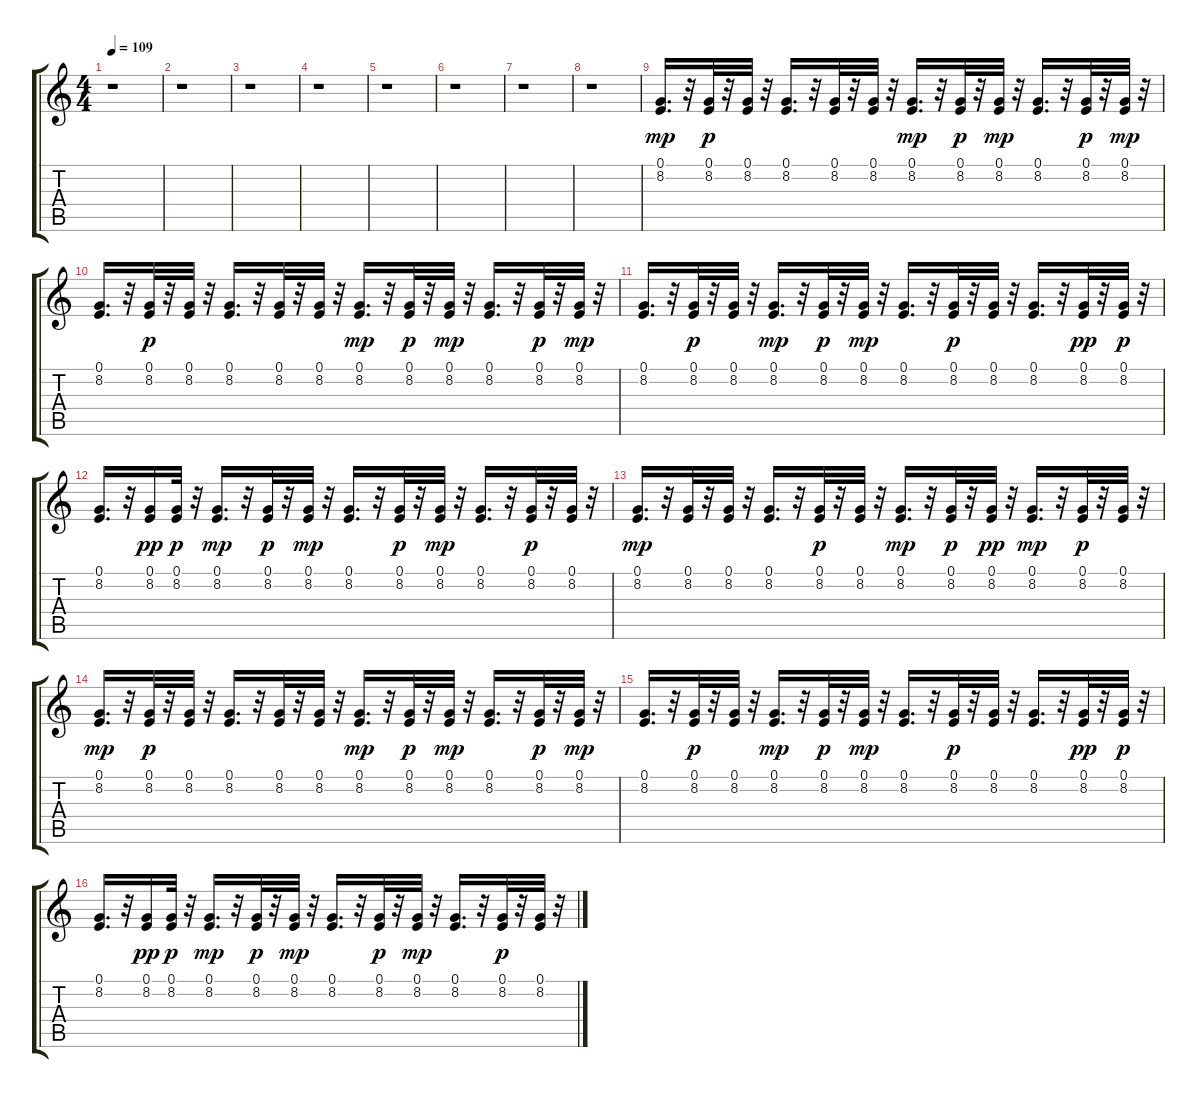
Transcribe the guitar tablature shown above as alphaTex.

\track "" {instrument fiddle}
\staff {score tabs}
\tuning (E4 B3 G3 D3 A2 E2) {hide}
\ts (4 4)
\tempo 109
\clef g2
\ks c
r.1{dy p} |
r.1 |
r.1 |
r.1 |
r.1 |
r.1 |
r.1 |
r.1 |
(0.1 8.2).16{d dy mp} r.32 (0.1 8.2).32{dy p} r.32 (0.1 8.2).32 r.32 (0.1 8.2).16{d} r.32 (0.1 8.2).32 r.32 (0.1 8.2).32 r.32 (0.1 8.2).16{d dy mp} r.32 (0.1 8.2).32{dy p} r.32 (0.1 8.2).32{dy mp} r.32 (0.1 8.2).16{d} r.32 (0.1 8.2).32{dy p} r.32 (0.1 8.2).32{dy mp} r.32 |
(0.1 8.2).16{d} r.32 (0.1 8.2).32{dy p} r.32 (0.1 8.2).32 r.32 (0.1 8.2).16{d} r.32 (0.1 8.2).32 r.32 (0.1 8.2).32 r.32 (0.1 8.2).16{d dy mp} r.32 (0.1 8.2).32{dy p} r.32 (0.1 8.2).32{dy mp} r.32 (0.1 8.2).16{d} r.32 (0.1 8.2).32{dy p} r.32 (0.1 8.2).32{dy mp} r.32 |
(0.1 8.2).16{d} r.32 (0.1 8.2).32{dy p} r.32 (0.1 8.2).32 r.32 (0.1 8.2).16{d dy mp} r.32 (0.1 8.2).32{dy p} r.32 (0.1 8.2).32{dy mp} r.32 (0.1 8.2).16{d} r.32 (0.1 8.2).32{dy p} r.32 (0.1 8.2).32 r.32 (0.1 8.2).16{d} r.32 (0.1 8.2).32{dy pp} r.32 (0.1 8.2).32{dy p} r.32 |
(0.1 8.2).16{d} r.32 (0.1 8.2).16{dy pp} (0.1 8.2).32{dy p} r.32 (0.1 8.2).16{d dy mp} r.32 (0.1 8.2).32{dy p} r.32 (0.1 8.2).32{dy mp} r.32 (0.1 8.2).16{d} r.32 (0.1 8.2).32{dy p} r.32 (0.1 8.2).32{dy mp} r.32 (0.1 8.2).16{d} r.32 (0.1 8.2).32{dy p} r.32 (0.1 8.2).32 r.32 |
(0.1 8.2).16{d dy mp} r.32 (0.1 8.2).32 r.32 (0.1 8.2).32 r.32 (0.1 8.2).16{d} r.32 (0.1 8.2).32{dy p} r.32 (0.1 8.2).32 r.32 (0.1 8.2).16{d dy mp} r.32 (0.1 8.2).32{dy p} r.32 (0.1 8.2).32{dy pp} r.32 (0.1 8.2).16{d dy mp} r.32 (0.1 8.2).32{dy p} r.32 (0.1 8.2).32 r.32 |
(0.1 8.2).16{d dy mp} r.32 (0.1 8.2).32{dy p} r.32 (0.1 8.2).32 r.32 (0.1 8.2).16{d} r.32 (0.1 8.2).32 r.32 (0.1 8.2).32 r.32 (0.1 8.2).16{d dy mp} r.32 (0.1 8.2).32{dy p} r.32 (0.1 8.2).32{dy mp} r.32 (0.1 8.2).16{d} r.32 (0.1 8.2).32{dy p} r.32 (0.1 8.2).32{dy mp} r.32 |
(0.1 8.2).16{d} r.32 (0.1 8.2).32{dy p} r.32 (0.1 8.2).32 r.32 (0.1 8.2).16{d dy mp} r.32 (0.1 8.2).32{dy p} r.32 (0.1 8.2).32{dy mp} r.32 (0.1 8.2).16{d} r.32 (0.1 8.2).32{dy p} r.32 (0.1 8.2).32 r.32 (0.1 8.2).16{d} r.32 (0.1 8.2).32{dy pp} r.32 (0.1 8.2).32{dy p} r.32 |
(0.1 8.2).16{d} r.32 (0.1 8.2).16{dy pp} (0.1 8.2).32{dy p} r.32 (0.1 8.2).16{d dy mp} r.32 (0.1 8.2).32{dy p} r.32 (0.1 8.2).32{dy mp} r.32 (0.1 8.2).16{d} r.32 (0.1 8.2).32{dy p} r.32 (0.1 8.2).32{dy mp} r.32 (0.1 8.2).16{d} r.32 (0.1 8.2).32{dy p} r.32 (0.1 8.2).32 r.32
